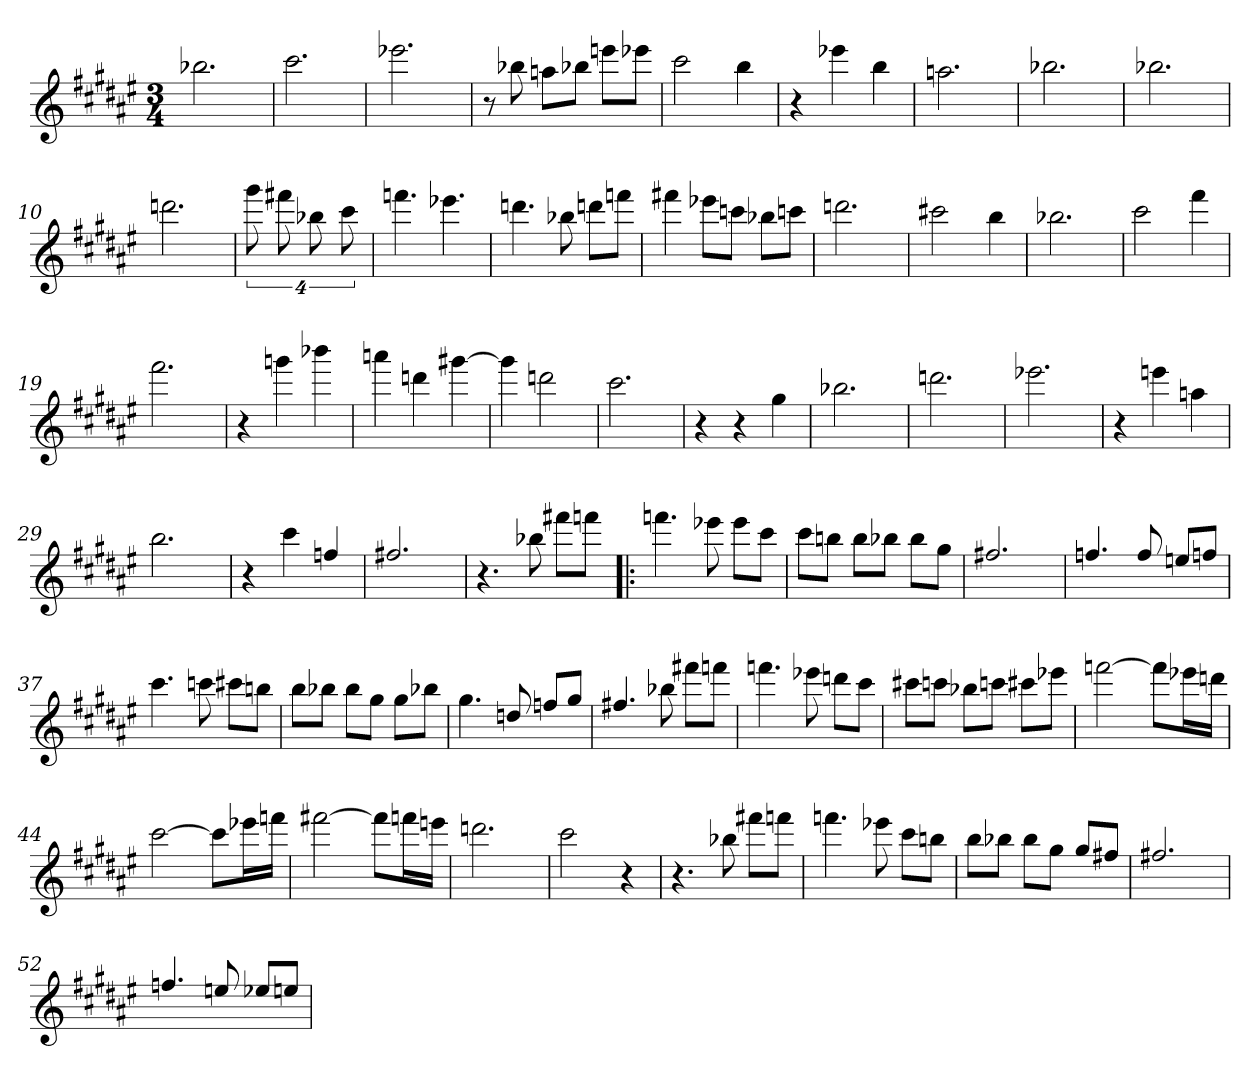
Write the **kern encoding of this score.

**kern
*part1
*staff1
*clefG2
*k[f#c#g#d#a#e#]
*F#:
*M3/4
=1
2.bb-X\
=2
2.ccc#\
=3
2.eee-X\
=4
8r
8bb-X\
8aan\L
8bb-X\J
8eeen\L
8eee-X\J
=5
2ccc#\
4bb\
=6
4r
4eee-X\
4bb\
!!LO:LB:g=z
=7
2.aan\
=8
2.bb-X\
=9
2.bb-X\
=10
2.dddn\
=11
16%3ggg#\
16%3fff#X\
16%3bb-X\
16%3ccc#\
=12
4.fffn\
4.eee-X\
!!LO:LB:g=z
=13
4.dddn\
8bb-X\
8dddn\L
8fffn\J
=14
4fff#X\
8eee-X\L
8cccn\J
8bb-X\L
8cccn\J
=15
2.dddn\
=16
2ccc#X\
4bb\
=17
2.bb-X\
=18
2ccc#\
4fff#\
!!LO:LB:g=z
=19
2.fff#\
=20
4r
4gggn\
4bbb-X\
=21
4aaan\
4dddn\
[4ggg#X\
=22
4ggg#\]
2dddn\
=23
2.ccc#\
=24
4r
4r
4gg#\
!!LO:LB:g=z
=25
2.bb-X\
=26
2.dddn\
=27
2.eee-X\
=28
4r
4eeen\
4aan\
=29
2.bb\
=30
4r
4ccc#\
4ffn/
!!LO:LB:g=z
=31
2.ff#X/
=32
4.r
8bb-X\
8fff#X\L
8fffn\J
=33!|:
4.fffn\
8eee-X\
8eee-\L
8ccc#\J
=34
8ccc#\L
8bbn\J
8bb\L
8bb-X\J
8bb-\L
8gg#\J
=35
2.ff#X/
=36
4.ffn/
8ff/
8een/L
8ffn/J
!!LO:LB:g=z
=37
4.ccc#\
8cccn\
8ccc#X\L
8bbn\J
=38
8bb\L
8bb-X\J
8bb-\L
8gg#\J
8gg#\L
8bb-X\J
=39
4.gg#\
8ddn/
8ffn/L
8gg#/J
=40
4.ff#X/
8bb-X\
8fff#X\L
8fffn\J
=41
4.fffn\
8eee-X\
8dddn\L
8ccc#\J
=42
8ccc#X\L
8cccn\J
8bb-X\L
8cccn\J
8ccc#X\L
8eee-X\J
!!LO:LB:g=z
=43
[2fffn\
8fff\L]
16eee-X\L
16dddn\JJ
=44
[2ccc#\
8ccc#\L]
16eee-X\L
16fffn\JJ
=45
[2fff#X\
8fff#\L]
16fffn\L
16eeen\JJ
=46
2.dddn\
=47
2ccc#\
4r
=48
4.r
8bb-X\
8fff#X\L
8fffn\J
!!LO:LB:g=z
=49
4.fffn\
8eee-X\
8ccc#\L
8bbn\J
=50
8bb\L
8bb-X\J
8bb-\L
8gg#\J
8gg#/L
8ff#X/J
=51
2.ff#X/
=52
4.ffn/
8een/
8ee-X/L
8een/J
=
*-
